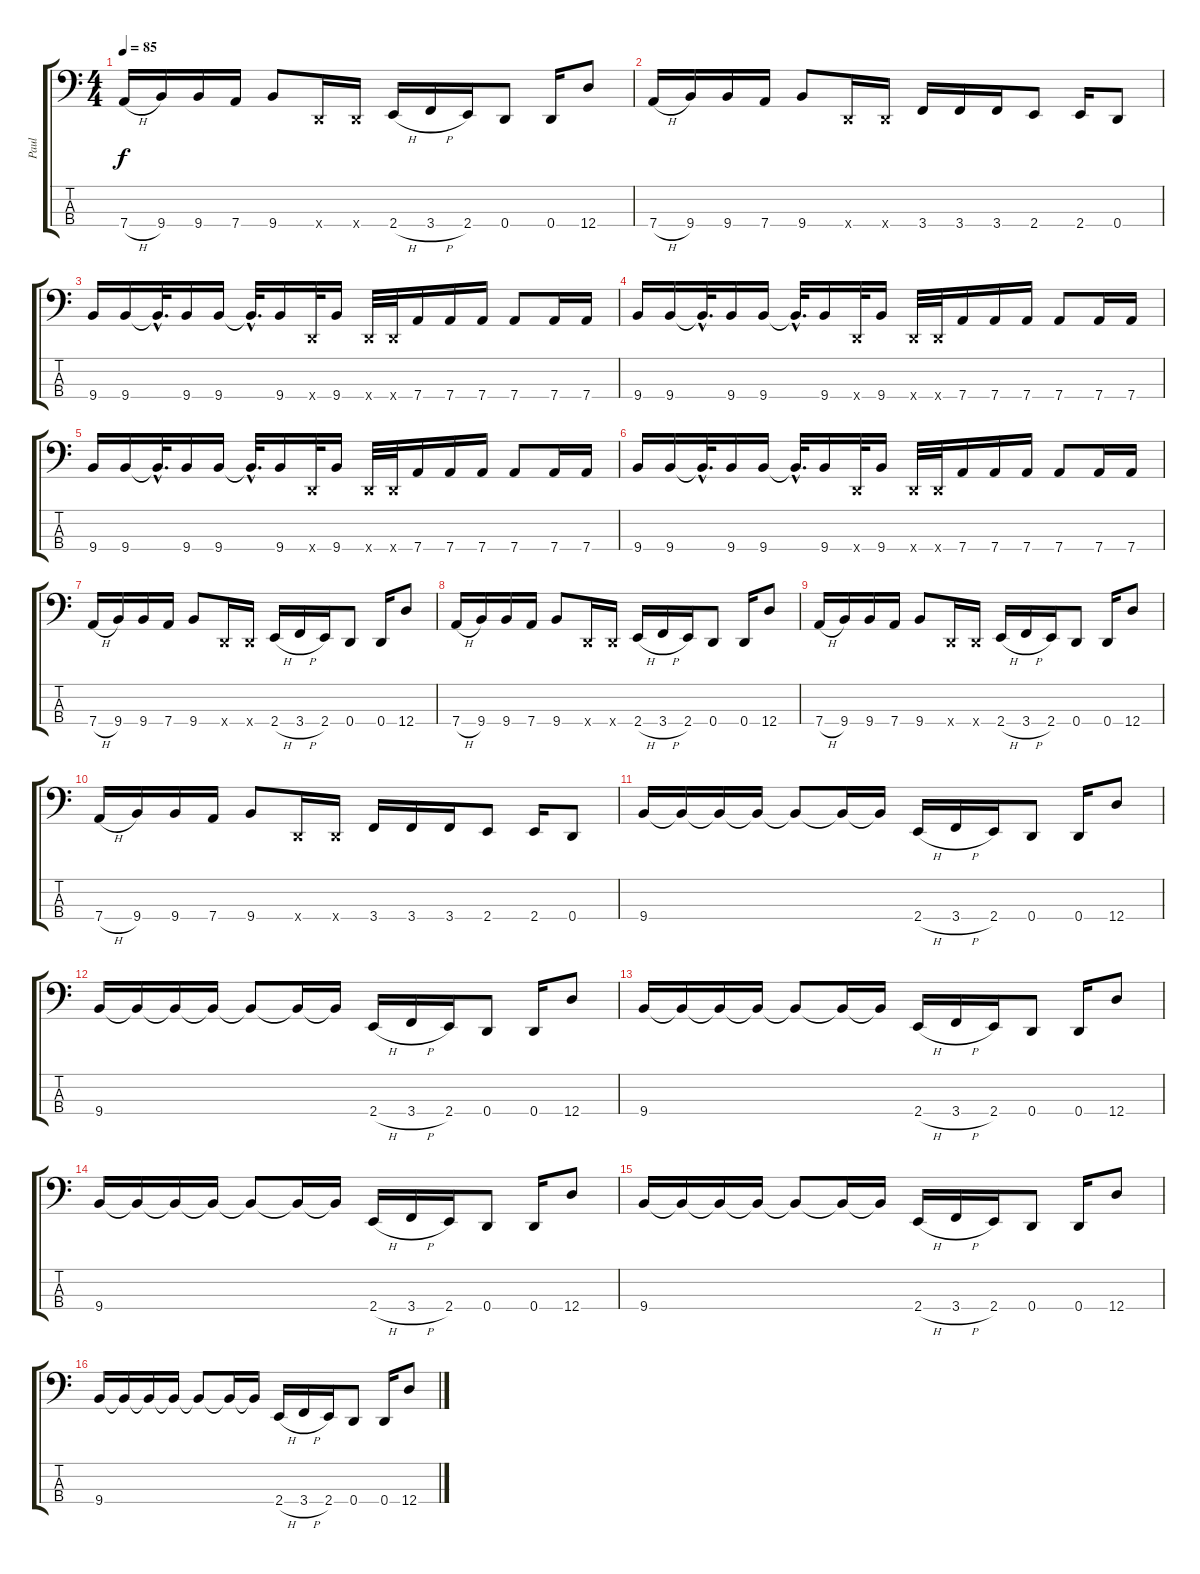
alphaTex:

\track ("Paul" "Paul") {instrument electricbassfinger}
\staff {score tabs}
\tuning (G2 D2 A1 D1) {hide}
\ts (4 4)
\tempo 85
\clef f4
\ks c
7.4{h}.16{dy f} 9.4.16 9.4.16 7.4.16 9.4.8 0.4{x}.16 0.4{x}.16 2.4{h}.16 3.4{h}.16 2.4.16 0.4.8 0.4.16 12.4.8 |
7.4{h}.16 9.4.16 9.4.16 7.4.16 9.4.8 0.4{x}.16 0.4{x}.16 3.4.16 3.4.16 3.4.16 2.4.8 2.4.16 0.4.8 |
9.4.16 9.4.16 9.4{hac t}.32{d} 9.4.16 9.4.16 9.4{hac t}.32{d} 9.4.16 0.4{x}.32 9.4.16 0.4{x}.32 0.4{x}.32 7.4.16 7.4.16 7.4.16 7.4.8 7.4.16 7.4.16 |
9.4.16 9.4.16 9.4{hac t}.32{d} 9.4.16 9.4.16 9.4{hac t}.32{d} 9.4.16 0.4{x}.32 9.4.16 0.4{x}.32 0.4{x}.32 7.4.16 7.4.16 7.4.16 7.4.8 7.4.16 7.4.16 |
9.4.16 9.4.16 9.4{hac t}.32{d} 9.4.16 9.4.16 9.4{hac t}.32{d} 9.4.16 0.4{x}.32 9.4.16 0.4{x}.32 0.4{x}.32 7.4.16 7.4.16 7.4.16 7.4.8 7.4.16 7.4.16 |
9.4.16 9.4.16 9.4{hac t}.32{d} 9.4.16 9.4.16 9.4{hac t}.32{d} 9.4.16 0.4{x}.32 9.4.16 0.4{x}.32 0.4{x}.32 7.4.16 7.4.16 7.4.16 7.4.8 7.4.16 7.4.16 |
7.4{h}.16 9.4.16 9.4.16 7.4.16 9.4.8 0.4{x}.16 0.4{x}.16 2.4{h}.16 3.4{h}.16 2.4.16 0.4.8 0.4.16 12.4.8 |
7.4{h}.16 9.4.16 9.4.16 7.4.16 9.4.8 0.4{x}.16 0.4{x}.16 2.4{h}.16 3.4{h}.16 2.4.16 0.4.8 0.4.16 12.4.8 |
7.4{h}.16 9.4.16 9.4.16 7.4.16 9.4.8 0.4{x}.16 0.4{x}.16 2.4{h}.16 3.4{h}.16 2.4.16 0.4.8 0.4.16 12.4.8 |
7.4{h}.16 9.4.16 9.4.16 7.4.16 9.4.8 0.4{x}.16 0.4{x}.16 3.4.16 3.4.16 3.4.16 2.4.8 2.4.16 0.4.8 |
9.4.16 9.4{t}.16 9.4{t}.16 9.4{t}.16 9.4{t}.8 9.4{t}.16 9.4{t}.16 2.4{h}.16 3.4{h}.16 2.4.16 0.4.8 0.4.16 12.4.8 |
9.4.16 9.4{t}.16 9.4{t}.16 9.4{t}.16 9.4{t}.8 9.4{t}.16 9.4{t}.16 2.4{h}.16 3.4{h}.16 2.4.16 0.4.8 0.4.16 12.4.8 |
9.4.16 9.4{t}.16 9.4{t}.16 9.4{t}.16 9.4{t}.8 9.4{t}.16 9.4{t}.16 2.4{h}.16 3.4{h}.16 2.4.16 0.4.8 0.4.16 12.4.8 |
9.4.16 9.4{t}.16 9.4{t}.16 9.4{t}.16 9.4{t}.8 9.4{t}.16 9.4{t}.16 2.4{h}.16 3.4{h}.16 2.4.16 0.4.8 0.4.16 12.4.8 |
9.4.16 9.4{t}.16 9.4{t}.16 9.4{t}.16 9.4{t}.8 9.4{t}.16 9.4{t}.16 2.4{h}.16 3.4{h}.16 2.4.16 0.4.8 0.4.16 12.4.8 |
9.4.16 9.4{t}.16 9.4{t}.16 9.4{t}.16 9.4{t}.8 9.4{t}.16 9.4{t}.16 2.4{h}.16 3.4{h}.16 2.4.16 0.4.8 0.4.16 12.4.8
